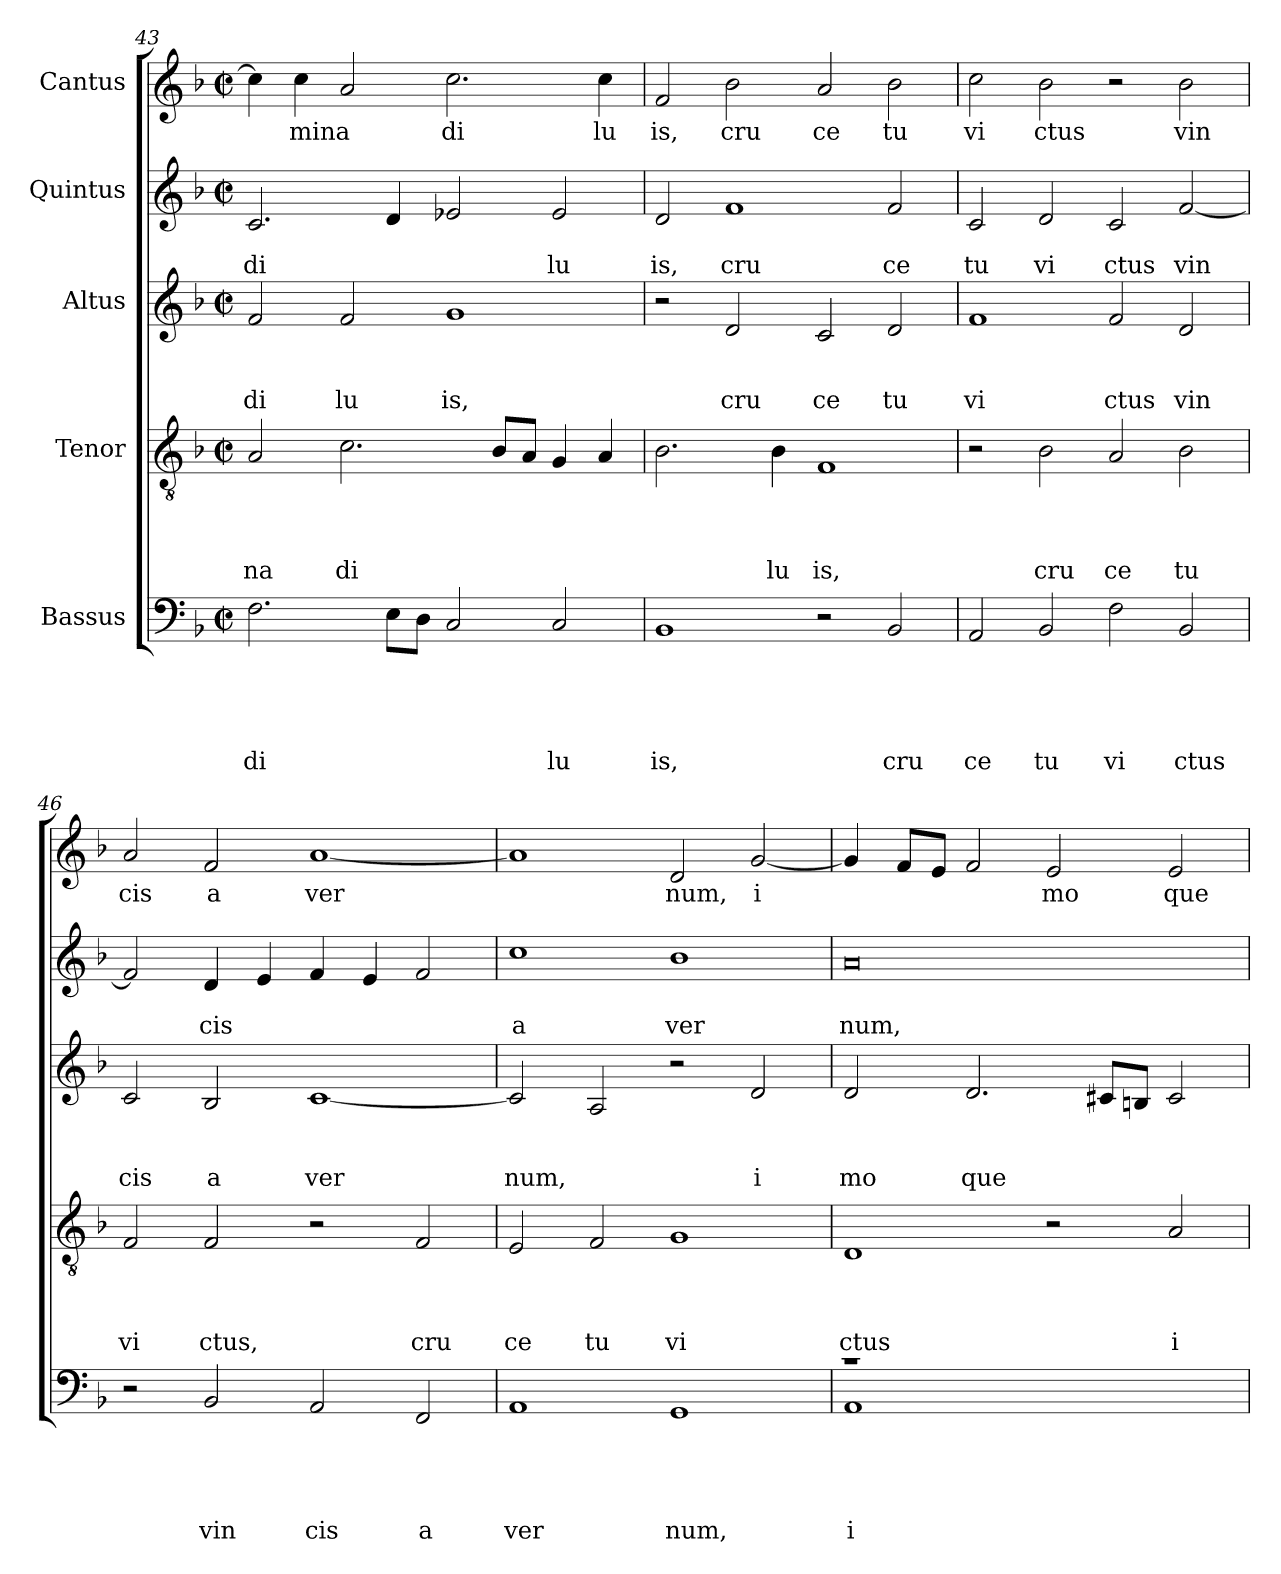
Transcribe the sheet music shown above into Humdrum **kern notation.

**kern	**text	**text	**text	**text	**text	**kern	**text	**text	**text	**text	**kern	**text	**text	**text	**kern	**text	**text	**kern	**text
*part5	*part5	*part5	*part5	*part5	*part5	*part4	*part4	*part4	*part4	*part4	*part3	*part3	*part3	*part3	*part2	*part2	*part2	*part1	*part1
*staff5	*staff5	*staff5	*staff5	*staff5	*staff5	*staff4	*staff4	*staff4	*staff4	*staff4	*staff3	*staff3	*staff3	*staff3	*staff2	*staff2	*staff2	*staff1	*staff1
*I"Bassus	*	*	*	*	*	*I"Tenor	*	*	*	*	*I"Altus	*	*	*	*I"Quintus	*	*	*I"Cantus	*
*clefF4	*	*	*	*	*	*clefGv2	*	*	*	*	*clefG2	*	*	*	*clefG2	*	*	*clefG2	*
*k[b-]	*	*	*	*	*	*k[b-]	*	*	*	*	*k[b-]	*	*	*	*k[b-]	*	*	*k[b-]	*
*F:	*	*	*	*	*	*F:	*	*	*	*	*F:	*	*	*	*F:	*	*	*F:	*
*M2/2	*	*	*	*	*	*M2/2	*	*	*	*	*M2/2	*	*	*	*M2/2	*	*	*M2/2	*
*met(c|)	*	*	*	*	*	*met(c|)	*	*	*	*	*met(c|)	*	*	*	*met(c|)	*	*	*met(c|)	*
=43	=43	=43	=43	=43	=43	=43	=43	=43	=43	=43	=43	=43	=43	=43	=43	=43	=43	=43	=43
!	!	!	!	!	!LO:LY:b	!	!	!	!	!LO:LY:b	!	!	!	!LO:LY:b	!	!	!LO:LY:b	!	!
2.F\	.	.	.	.	di	2A/	.	.	.	na	2f/	.	.	di	2.c/	.	di	4cc\]	.
!	!	!	!	!	!	!	!	!	!	!	!	!	!	!	!	!	!	!	!LO:LY:b
.	.	.	.	.	.	.	.	.	.	.	.	.	.	.	.	.	.	4cc\	mina
!	!	!	!	!	!	!	!	!	!	!LO:LY:b	!	!	!	!LO:LY:b	!	!	!	!	!
.	.	.	.	.	.	2.c\	.	.	.	di	2f/	.	.	lu	.	.	.	2a/	.
8E\L	.	.	.	.	.	.	.	.	.	.	.	.	.	.	4d/	.	.	.	.
8D\J	.	.	.	.	.	.	.	.	.	.	.	.	.	.	.	.	.	.	.
!	!	!	!	!	!	!	!	!	!	!	!	!	!	!LO:LY:b	!	!	!	!	!LO:LY:b
2C/	.	.	.	.	.	.	.	.	.	.	1g	.	.	is,	2e-X/	.	.	2.cc\	di
.	.	.	.	.	.	8B-/L	.	.	.	.	.	.	.	.	.	.	.	.	.
.	.	.	.	.	.	8A/J	.	.	.	.	.	.	.	.	.	.	.	.	.
!	!	!	!	!	!LO:LY:b	!	!	!	!	!	!	!	!	!	!	!	!LO:LY:b	!	!
2C/	.	.	.	.	lu	4G/	.	.	.	.	.	.	.	.	2e-/	.	lu	.	.
!	!	!	!	!	!	!	!	!	!	!	!	!	!	!	!	!	!	!	!LO:LY:b
.	.	.	.	.	.	4A/	.	.	.	.	.	.	.	.	.	.	.	4cc\	lu
=44	=44	=44	=44	=44	=44	=44	=44	=44	=44	=44	=44	=44	=44	=44	=44	=44	=44	=44	=44
!	!	!	!	!	!LO:LY:b	!	!	!	!	!	!	!	!	!	!	!	!LO:LY:b	!	!LO:LY:b
1BB-	.	.	.	.	is,	2.B-\	.	.	.	.	2r	.	.	.	2d/	.	is,	2f/	is,
!	!	!	!	!	!	!	!	!	!	!	!	!	!	!LO:LY:b	!	!	!LO:LY:b	!	!LO:LY:b
.	.	.	.	.	.	.	.	.	.	.	2d/	.	.	cru	1f	.	cru	2b-\	cru
!	!	!	!	!	!	!	!	!	!	!LO:LY:b	!	!	!	!	!	!	!	!	!
.	.	.	.	.	.	4B-\	.	.	.	lu	.	.	.	.	.	.	.	.	.
!	!	!	!	!	!	!	!	!	!	!LO:LY:b	!	!	!	!LO:LY:b	!	!	!	!	!LO:LY:b
2r	.	.	.	.	.	1F	.	.	.	is,	2c/	.	.	ce	.	.	.	2a/	ce
!	!	!	!	!	!LO:LY:b	!	!	!	!	!	!	!	!	!LO:LY:b	!	!	!LO:LY:b	!	!LO:LY:b
2BB-/	.	.	.	.	cru	.	.	.	.	.	2d/	.	.	tu	2f/	.	ce	2b-\	tu
=45	=45	=45	=45	=45	=45	=45	=45	=45	=45	=45	=45	=45	=45	=45	=45	=45	=45	=45	=45
!	!	!	!	!	!LO:LY:b	!	!	!	!	!	!	!	!	!LO:LY:b	!	!	!LO:LY:b	!	!LO:LY:b
2AA/	.	.	.	.	ce	2r	.	.	.	.	1f	.	.	vi	2c/	.	tu	2cc\	vi
!	!	!	!	!	!LO:LY:b	!	!	!	!	!LO:LY:b	!	!	!	!	!	!	!LO:LY:b	!	!LO:LY:b
2BB-/	.	.	.	.	tu	2B-\	.	.	.	cru	.	.	.	.	2d/	.	vi	2b-\	ctus
!	!	!	!	!	!LO:LY:b	!	!	!	!	!LO:LY:b	!	!	!	!LO:LY:b	!	!	!LO:LY:b	!	!
2F\	.	.	.	.	vi	2A/	.	.	.	ce	2f/	.	.	ctus	2c/	.	ctus	2r	.
!	!	!	!	!	!LO:LY:b	!	!	!	!	!LO:LY:b	!	!	!	!LO:LY:b	!	!	!LO:LY:b	!	!LO:LY:b
2BB-/	.	.	.	.	ctus	2B-\	.	.	.	tu	2d/	.	.	vin	[<2f/	.	vin	2b-\	vin
=46	=46	=46	=46	=46	=46	=46	=46	=46	=46	=46	=46	=46	=46	=46	=46	=46	=46	=46	=46
!	!	!	!	!	!	!	!	!	!	!LO:LY:b	!	!	!	!LO:LY:b	!	!	!	!	!LO:LY:b
2r	.	.	.	.	.	2F/	.	.	.	vi	2c/	.	.	cis	2f/]	.	.	2a/	cis
!	!	!	!	!	!LO:LY:b	!	!	!	!	!LO:LY:b	!	!	!	!LO:LY:b	!	!	!LO:LY:b	!	!LO:LY:b
2BB-/	.	.	.	.	vin	2F/	.	.	.	ctus,	2B-/	.	.	a	4d/	.	cis	2f/	a
.	.	.	.	.	.	.	.	.	.	.	.	.	.	.	4e/	.	.	.	.
!	!	!	!	!	!LO:LY:b	!	!	!	!	!	!	!	!	!LO:LY:b	!	!	!	!	!LO:LY:b
2AA/	.	.	.	.	cis	2r	.	.	.	.	[<1c	.	.	ver	4f/	.	.	[<1a	ver
.	.	.	.	.	.	.	.	.	.	.	.	.	.	.	4e/	.	.	.	.
!	!	!	!	!	!LO:LY:b	!	!	!	!	!LO:LY:b	!	!	!	!	!	!	!	!	!
2FF/	.	.	.	.	a	2F/	.	.	.	cru	.	.	.	.	2f/	.	.	.	.
=47	=47	=47	=47	=47	=47	=47	=47	=47	=47	=47	=47	=47	=47	=47	=47	=47	=47	=47	=47
!	!	!	!	!	!LO:LY:b	!	!	!	!	!LO:LY:b	!	!	!	!LO:LY:b	!	!	!LO:LY:b	!	!
1AA	.	.	.	.	ver	2E/	.	.	.	ce	2c/]	.	.	num,	1cc	.	a	1a]	.
!	!	!	!	!	!	!	!	!	!	!LO:LY:b	!	!	!	!	!	!	!	!	!
.	.	.	.	.	.	2F/	.	.	.	tu	2A/	.	.	.	.	.	.	.	.
!	!	!	!	!	!LO:LY:b	!	!	!	!	!LO:LY:b	!	!	!	!	!	!	!LO:LY:b	!	!LO:LY:b
1GG	.	.	.	.	num,	1G	.	.	.	vi	2r	.	.	.	1b-	.	ver	2d/	num,
!	!	!	!	!	!	!	!	!	!	!	!	!	!	!LO:LY:b	!	!	!	!	!LO:LY:b:rj
.	.	.	.	.	.	.	.	.	.	.	2d/	.	.	i	.	.	.	[<2g/	i
!!LO:LB:g=z
=48	=48	=48	=48	=48	=48	=48	=48	=48	=48	=48	=48	=48	=48	=48	=48	=48	=48	=48	=48
*^	*	*	*	*	*	*	*	*	*	*	*	*	*	*	*	*	*	*	*
!	!	!	!	!	!	!LO:LY:b	!	!	!	!	!LO:LY:b	!	!	!	!LO:LY:b	!	!	!LO:LY:b	!	!
1rc	1AA	.	.	.	.	i-	1D	.	.	.	ctus	2d/	.	.	mo	0a	.	num,	4g/]	.
.	.	.	.	.	.	.	.	.	.	.	.	.	.	.	.	.	.	.	8f/L	.
.	.	.	.	.	.	.	.	.	.	.	.	.	.	.	.	.	.	.	8e/J	.
!	!	!	!	!	!	!	!	!	!	!	!	!	!	!	!LO:LY:b	!	!	!	!	!
.	.	.	.	.	.	.	.	.	.	.	.	2.d/	.	.	que	.	.	.	2f/	.
!	!	!	!	!	!	!	!	!	!	!	!	!	!	!	!	!	!	!	!	!LO:LY:b
1ryy	1ryy	.	.	.	.	.	2r	.	.	.	.	.	.	.	.	.	.	.	2e/	mo
.	.	.	.	.	.	.	.	.	.	.	.	8c#/L	.	.	.	.	.	.	.	.
.	.	.	.	.	.	.	.	.	.	.	.	8B/J	.	.	.	.	.	.	.	.
!	!	!	!	!	!	!	!	!	!	!	!LO:LY:b	!	!	!	!	!	!	!	!	!LO:LY:b
.	.	.	.	.	.	.	2A/	.	.	.	i	2c#/	.	.	.	.	.	.	2e/	que
*v	*v	*	*	*	*	*	*	*	*	*	*	*	*	*	*	*	*	*	*	*
=	=	=	=	=	=	=	=	=	=	=	=	=	=	=	=	=	=	=	=
*-	*-	*-	*-	*-	*-	*-	*-	*-	*-	*-	*-	*-	*-	*-	*-	*-	*-	*-	*-
